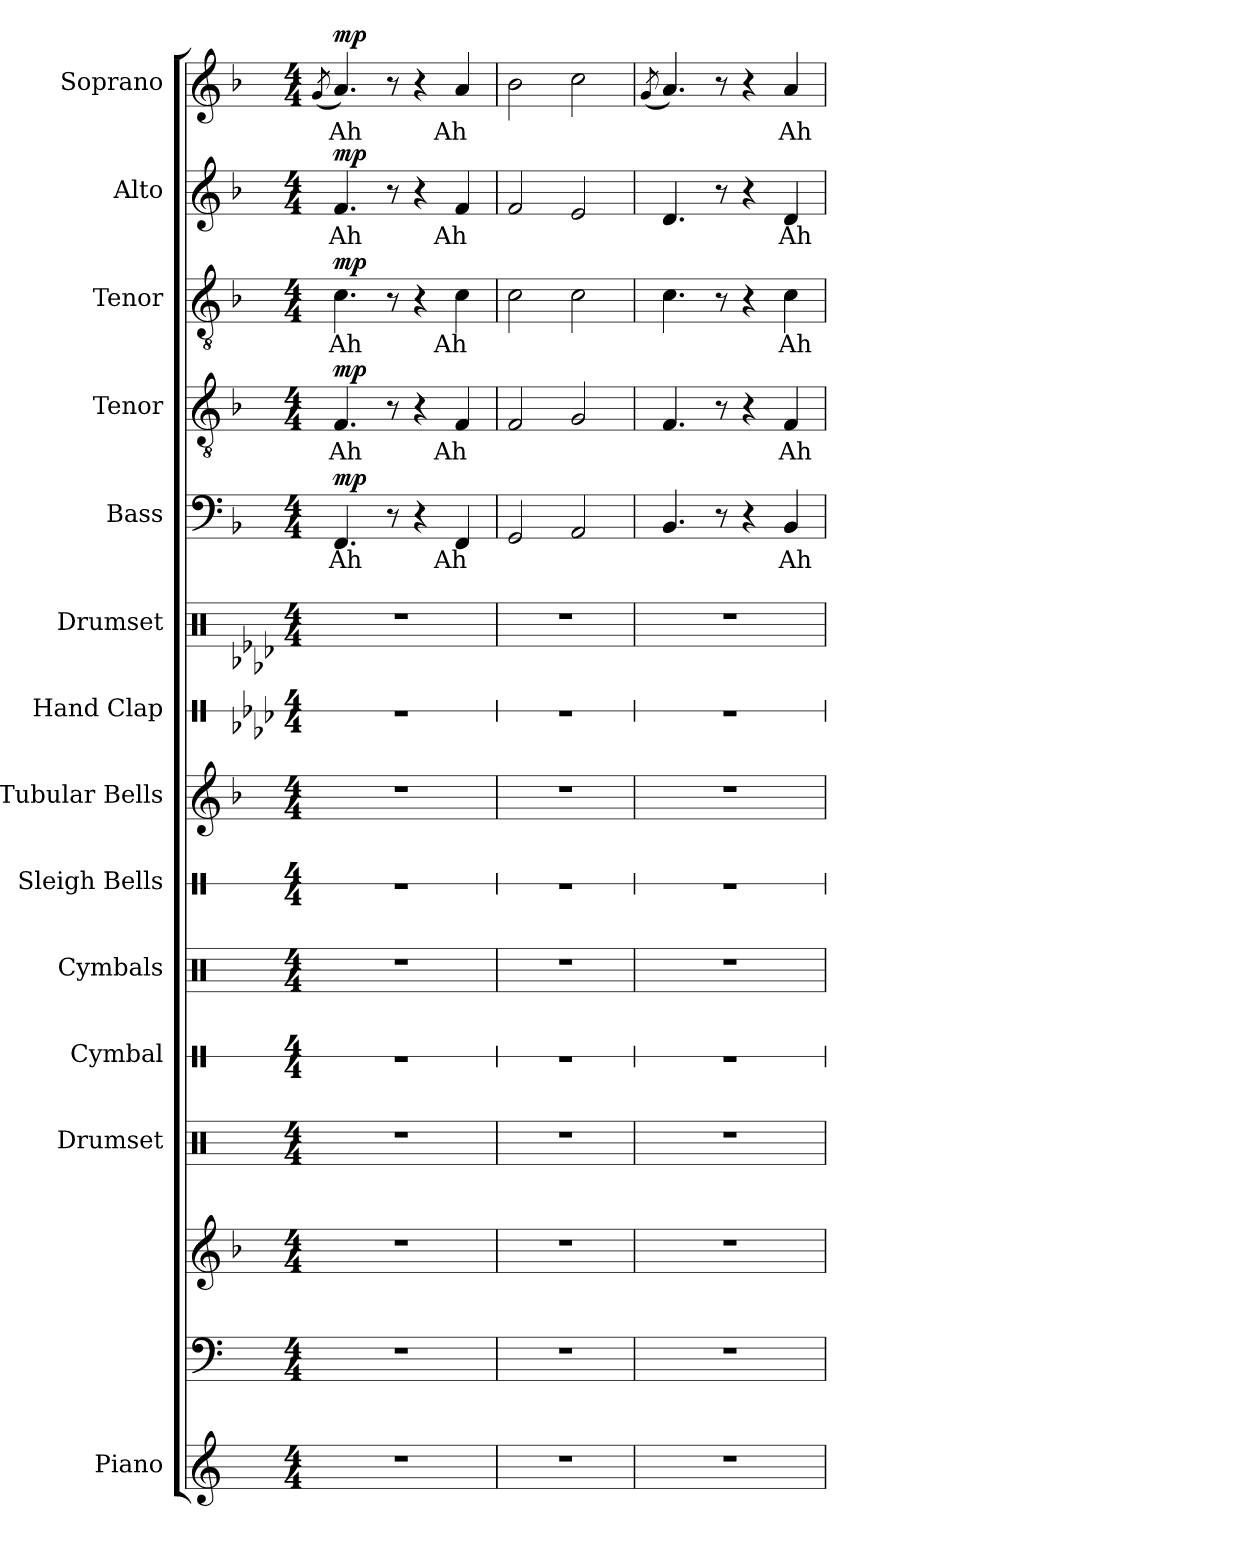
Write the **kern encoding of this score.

**kern	**kern	**kern	**kern	**kern	**kern	**kern	**kern	**kern	**kern	**kern	**text	**dynam	**kern	**text	**dynam	**kern	**text	**dynam	**kern	**text	**dynam	**kern	**text	**dynam
*part13	*part13	*part13	*part12	*part11	*part10	*part9	*part8	*part7	*part6	*part5	*part5	*part5	*part4	*part4	*part4	*part3	*part3	*part3	*part2	*part2	*part2	*part1	*part1	*part1
*staff15	*staff14	*staff13	*staff12	*staff11	*staff10	*staff9	*staff8	*staff7	*staff6	*staff5	*staff5	*staff5	*staff4	*staff4	*staff4	*staff3	*staff3	*staff3	*staff2	*staff2	*staff2	*staff1	*staff1	*staff1
*I"Piano	*	*	*I"Drumset	*I"Cymbal	*I"Cymbals	*I"Sleigh Bells	*I"Tubular Bells	*I"Hand Clap	*I"Drumset	*I"Bass	*	*	*I"Tenor	*	*	*I"Tenor	*	*	*I"Alto	*	*	*I"Soprano	*	*
*I'Pno.	*	*	*I'Drs.	*I'Cym.	*I'Cym.	*I'Sle. Be.	*I'Tu. Be.	*I'Clp.	*I'Drs.	*I'B.	*	*	*I'T.	*	*	*I'T.	*	*	*I'A.	*	*	*I'S.	*	*
*	*	*	*	*stria1	*	*stria1	*	*stria1	*	*	*	*	*	*	*	*	*	*	*	*	*	*	*	*
*clefG2	*clefF4	*clefG2	*clefX	*clefX	*clefX	*clefX	*clefG2	*clefX	*clefX	*clefF4	*	*	*clefGv2	*	*	*clefGv2	*	*	*clefG2	*	*	*clefG2	*	*
*	*	*k[b-]	*k[]	*k[]	*k[]	*k[]	*k[b-]	*k[b-e-a-d-]	*k[b-e-a-d-]	*k[b-]	*	*	*k[b-]	*	*	*k[b-]	*	*	*k[b-]	*	*	*k[b-]	*	*
*M4/4	*M4/4	*M4/4	*M4/4	*M4/4	*M4/4	*M4/4	*M4/4	*M4/4	*M4/4	*M4/4	*	*	*M4/4	*	*	*M4/4	*	*	*M4/4	*	*	*M4/4	*	*
*MM109	*MM109	*MM109	*MM109	*MM109	*MM109	*MM109	*MM109	*MM109	*MM109	*MM109	*	*	*MM109	*	*	*MM109	*	*	*MM109	*	*	*MM109	*	*
=1	=1	=1	=1	=1	=1	=1	=1	=1	=1	=1	=1	=1	=1	=1	=1	=1	=1	=1	=1	=1	=1	=1	=1	=1
.	.	.	.	.	.	.	.	.	.	.	.	.	.	.	.	.	.	.	.	.	.	(8qg/	.	.
!	!	!	!	!	!	!	!	!	!	!	!	!LO:DY:a	!	!	!LO:DY:a	!	!	!LO:DY:a	!	!	!LO:DY:a	!	!	!LO:DY:a
1r	1r	1r	1r	1r	1r	1r	1r	1r	1r	4.FF/	Ah	mp	4.F/	Ah	mp	4.c\	Ah	mp	4.f/	Ah	mp	4.a/)	Ah	mp
.	.	.	.	.	.	.	.	.	.	8r	.	.	8r	.	.	8r	.	.	8r	.	.	8r	.	.
.	.	.	.	.	.	.	.	.	.	4r	.	.	4r	.	.	4r	.	.	4r	.	.	4r	.	.
.	.	.	.	.	.	.	.	.	.	4FF/	Ah	.	4F/	Ah	.	4c\	Ah	.	4f/	Ah	.	4a/	Ah	.
=2	=2	=2	=2	=2	=2	=2	=2	=2	=2	=2	=2	=2	=2	=2	=2	=2	=2	=2	=2	=2	=2	=2	=2	=2
1r	1r	1r	1r	1r	1r	1r	1r	1r	1r	2GG/	.	.	2F/	.	.	2c\	.	.	2f/	.	.	2b-\	.	.
.	.	.	.	.	.	.	.	.	.	2AA/	.	.	2G/	.	.	2c\	.	.	2e/	.	.	2cc\	.	.
=3	=3	=3	=3	=3	=3	=3	=3	=3	=3	=3	=3	=3	=3	=3	=3	=3	=3	=3	=3	=3	=3	=3	=3	=3
.	.	.	.	.	.	.	.	.	.	.	.	.	.	.	.	.	.	.	.	.	.	(8qg/	.	.
1r	1r	1r	1r	1r	1r	1r	1r	1r	1r	4.BB-/	.	.	4.F/	.	.	4.c\	.	.	4.d/	.	.	4.a/)	.	.
.	.	.	.	.	.	.	.	.	.	8r	.	.	8r	.	.	8r	.	.	8r	.	.	8r	.	.
.	.	.	.	.	.	.	.	.	.	4r	.	.	4r	.	.	4r	.	.	4r	.	.	4r	.	.
.	.	.	.	.	.	.	.	.	.	4BB-/	Ah	.	4F/	Ah	.	4c\	Ah	.	4d/	Ah	.	4a/	Ah	.
=	=	=	=	=	=	=	=	=	=	=	=	=	=	=	=	=	=	=	=	=	=	=	=	=
*-	*-	*-	*-	*-	*-	*-	*-	*-	*-	*-	*-	*-	*-	*-	*-	*-	*-	*-	*-	*-	*-	*-	*-	*-
